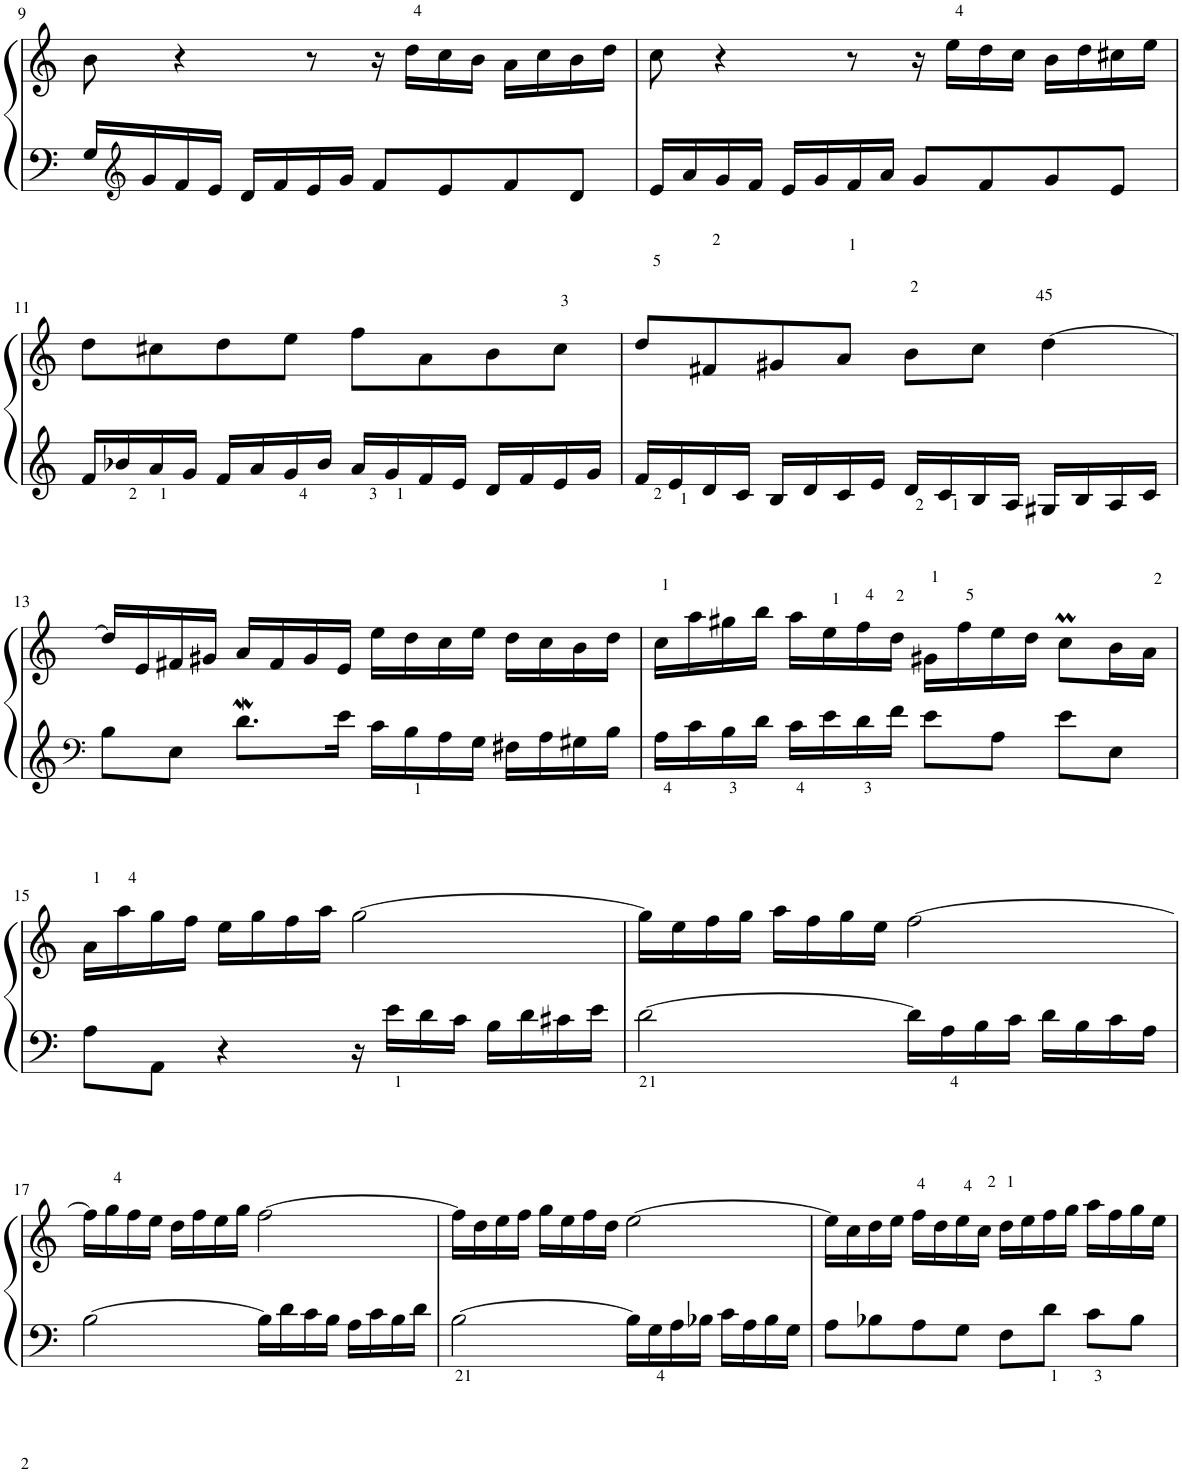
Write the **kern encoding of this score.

**kern	**kern
*part1	*part1
*staff2	*staff1
*I"Piano	*
*I'Pno	*
!!LO:PB:g=z
*clefF4	*clefG2
*k[]	*k[]
*M4/4	*M4/4
*met(c)	*met(c)
=9	=9
16G/LL	8b\
*clefG2	*
16g/	.
16f/	4r
16e/JJ	.
16d/LL	.
16f/	.
16e/	8r
16g/JJ	.
8f/L	16r
.	16dd\LL
8e/	16cc\
.	16b\JJ
8f/	16a\LL
.	16cc\
8d/J	16b\
.	16dd\JJ
=10	=10
16e/LL	8cc\
16a/	.
16g/	4r
16f/JJ	.
16e/LL	.
16g/	.
16f/	8r
16a/JJ	.
8g/L	16r
.	16ee\LL
8f/	16dd\
.	16cc\JJ
8g/	16b\LL
.	16dd\
8e/J	16cc#X\
.	16ee\JJ
!!LO:LB:g=z
=11	=11
16f/LL	8dd\L
16b-X/	.
16a/	8cc#X\
16g/JJ	.
16f/LL	8dd\
16a/	.
16g/	8ee\J
16b-/JJ	.
16a/LL	8ff\L
16g/	.
16f/	8a\
16e/JJ	.
16d/LL	8b\
16f/	.
16e/	8cc#\J
16g/JJ	.
=12	=12
16f/LL	8dd/L
16e/	.
16d/	8f#X/
16c/JJ	.
16B/LL	8g#X/
16d/	.
16c/	8a/J
16e/JJ	.
16d/LL	8b\L
16c/	.
16B/	8cc\J
16A/JJ	.
16G#X/LL	[4dd\
16B/	.
16A/	.
16c/JJ	.
!!LO:LB:g=z
=13	=13
*clefF4	*
8B\L	16dd/LL]
.	16e/
8E\J	16f#X/
.	16g#X/JJ
8.dW\L	16a/LL
.	16f#/
.	16g#/
16e\Jk	16e/JJ
16c\LL	16ee\LL
16B\	16dd\
16A\	16cc\
16G\JJ	16ee\JJ
16F#X\LL	16dd\LL
16A\	16cc\
16G#X\	16b\
16B\JJ	16dd\JJ
=14	=14
16A\LL	16cc\LL
16c\	16aa\
16B\	16gg#X\
16d\JJ	16bb\JJ
16c\LL	16aa\LL
16e\	16ee\
16d\	16ff\
16f\JJ	16dd\JJ
8e\L	16g#X\LL
.	16ff\
8A\J	16ee\
.	16dd\JJ
8e\L	8ccM\L
8E\J	16b\L
.	16a\JJ
!!LO:LB:g=z
=15	=15
8A\L	16a\LL
.	16aa\
8AA\J	16gg\
.	16ff\JJ
4r	16ee\LL
.	16gg\
.	16ff\
.	16aa\JJ
16r	[2gg\
16e\LL	.
16d\	.
16c\JJ	.
16B\LL	.
16d\	.
16c#X\	.
16e\JJ	.
=16	=16
[2d\	16gg\LL]
.	16ee\
.	16ff\
.	16gg\JJ
.	16aa\LL
.	16ff\
.	16gg\
.	16ee\JJ
16d\LL]	[2ff\
16A\	.
16B\	.
16c\JJ	.
16d\LL	.
16B\	.
16c\	.
16A\JJ	.
!!LO:LB:g=z
=17	=17
[2B\	16ff\LL]
.	16gg\
.	16ff\
.	16ee\JJ
.	16dd\LL
.	16ff\
.	16ee\
.	16gg\JJ
16B\LL]	[2ff\
16d\	.
16c\	.
16B\JJ	.
16A\LL	.
16c\	.
16B\	.
16d\JJ	.
=18	=18
[2B\	16ff\LL]
.	16dd\
.	16ee\
.	16ff\JJ
.	16gg\LL
.	16ee\
.	16ff\
.	16dd\JJ
16B\LL]	[2ee\
16G\	.
16A\	.
16B-X\JJ	.
16c\LL	.
16A\	.
16B-\	.
16G\JJ	.
=19	=19
8A\L	16ee\LL]
.	16cc\
8B-X\	16dd\
.	16ee\JJ
8A\	16ff\LL
.	16dd\
8G\J	16ee\
.	16cc\JJ
8F\L	16dd\LL
.	16ee\
8d\J	16ff\
.	16gg\JJ
8c\L	16aa\LL
.	16ff\
8B-\J	16gg\
.	16ee\JJ
=	=
*-	*-
